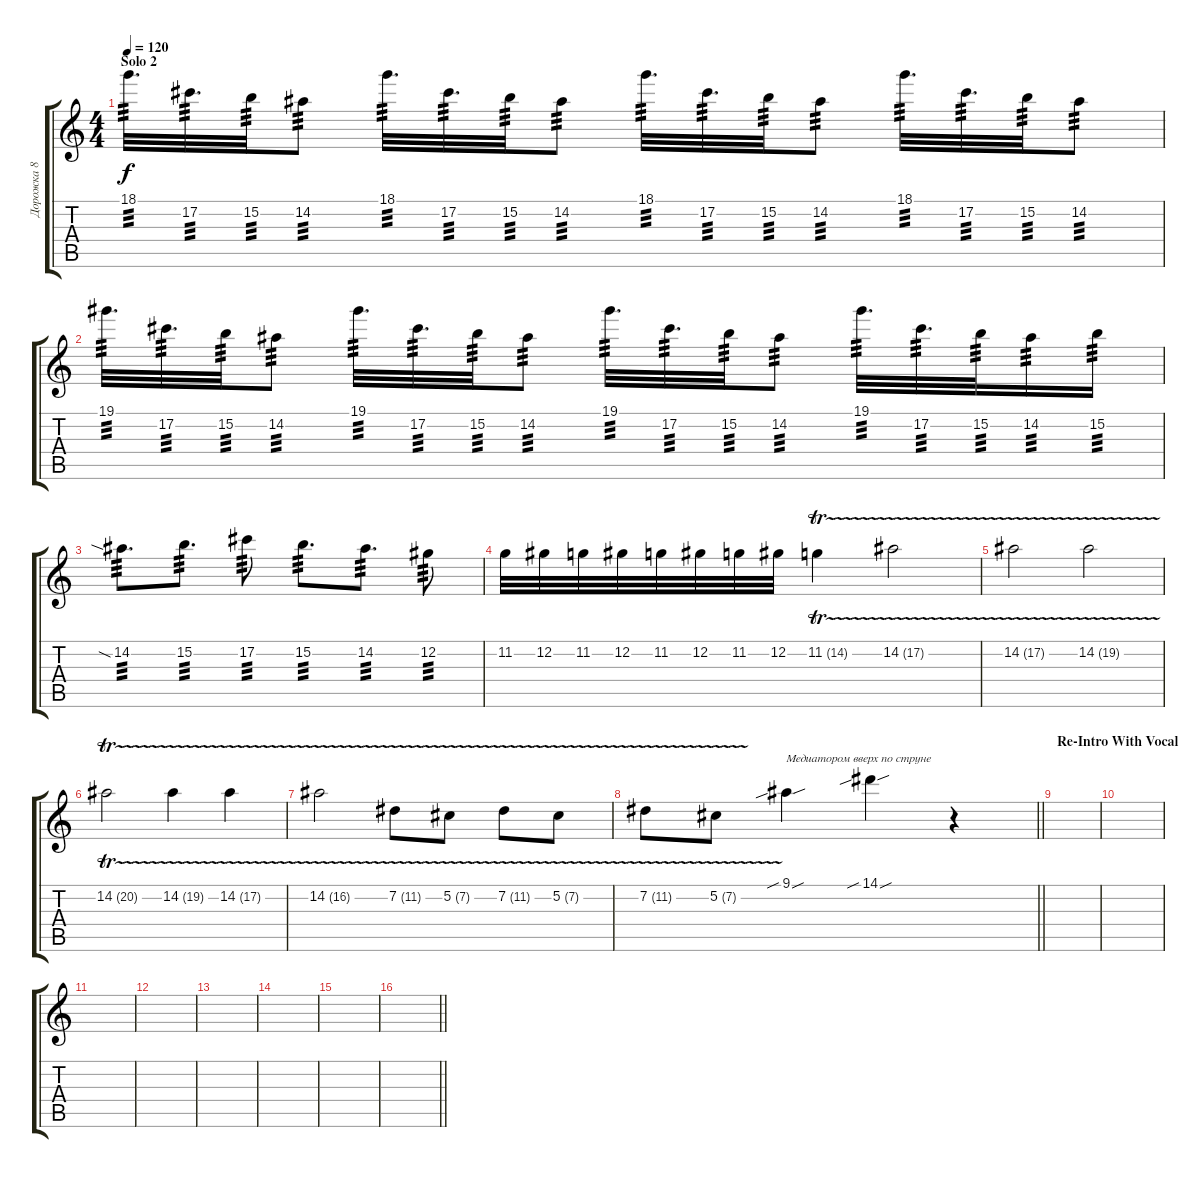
\track ("Дорожка 8" "Дорожка 8") {instrument distortionguitar}
\staff {score tabs}
\tuning (Db4 Ab3 E3 B2 Gb2 B1) {hide}
\ts (4 4)
\section ("" "Solo 2")
\tempo 120
\clef g2
\ks c
18.1.32{d tp 3 dy f} 17.2.32{d tp 3} 15.2.32{tp 3} 14.2.8{tp 3} 18.1.32{d tp 3} 17.2.32{d tp 3} 15.2.32{tp 3} 14.2.8{tp 3} 18.1.32{d tp 3} 17.2.32{d tp 3} 15.2.32{tp 3} 14.2.8{tp 3} 18.1.32{d tp 3} 17.2.32{d tp 3} 15.2.32{tp 3} 14.2.8{tp 3} |
19.1.32{d tp 3} 17.2.32{d tp 3} 15.2.32{tp 3} 14.2.8{tp 3} 19.1.32{d tp 3} 17.2.32{d tp 3} 15.2.32{tp 3} 14.2.8{tp 3} 19.1.32{d tp 3} 17.2.32{d tp 3} 15.2.32{tp 3} 14.2.8{tp 3} 19.1.32{d tp 3} 17.2.32{d tp 3} 15.2.32{tp 3} 14.2.16{tp 3} 15.2.16{tp 3} |
14.2{sia}.8{d tp 3} 15.2.8{d tp 3} 17.2.8{tp 3} 15.2.8{d tp 3} 14.2.8{d tp 3} 12.2.8{tp 3} |
11.2.32 12.2.32 11.2.32 12.2.32 11.2.32 12.2.32 11.2.32 12.2.32 11.2{tr (14 32)}.4 14.2{tr (17 32)}.2 |
14.2{tr (17 32)}.2 14.2{tr (19 32)}.2 |
14.2{tr (20 32)}.2 14.2{tr (19 32)}.4 14.2{tr (17 32)}.4 |
14.2{tr (16 32)}.2 7.2{tr (11 32)}.8 5.2{tr (7 32)}.8 7.2{tr (11 32)}.8 5.2{tr (7 32)}.8 |
\barLineRight lightlight
7.2{tr (11 32)}.8 5.2{tr (7 32)}.8 9.1{sib sou}.4{txt "Медиатором вверх по струне"} 14.1{sib sou}.4 r.4 |
\section ("" "Re-Intro With Vocal")
|
|
|
|
|
|
|
\barLineRight lightlight
